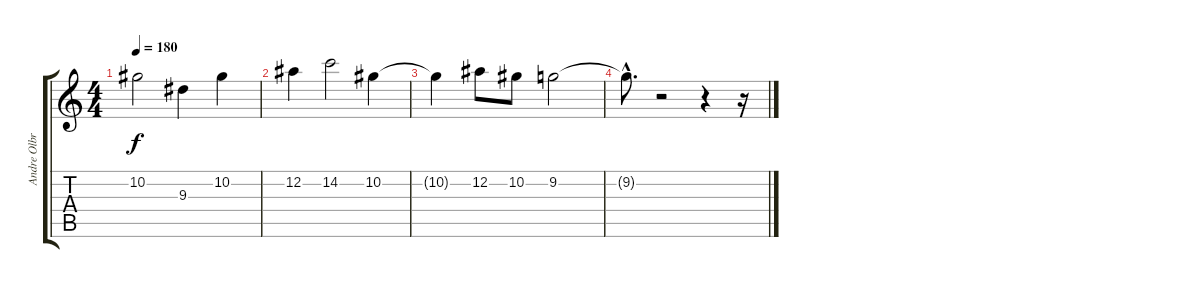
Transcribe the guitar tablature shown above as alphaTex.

\track ("Andre Olbrich" "Andre Olbr") {instrument overdrivenguitar}
\staff {score tabs}
\tuning (Eb4 Bb3 Gb3 Db3 Ab2 Eb2) {hide}
\ts (4 4)
\tempo 180
\clef g2
\ks c
10.2{t}.2{dy f} 9.3.4 10.2.4 |
12.2.4 14.2.2 10.2.4 |
10.2{t}.4 12.2.8 10.2.8 9.2.2 |
9.2{hac t}.8{d} r.2 r.4 r.16
